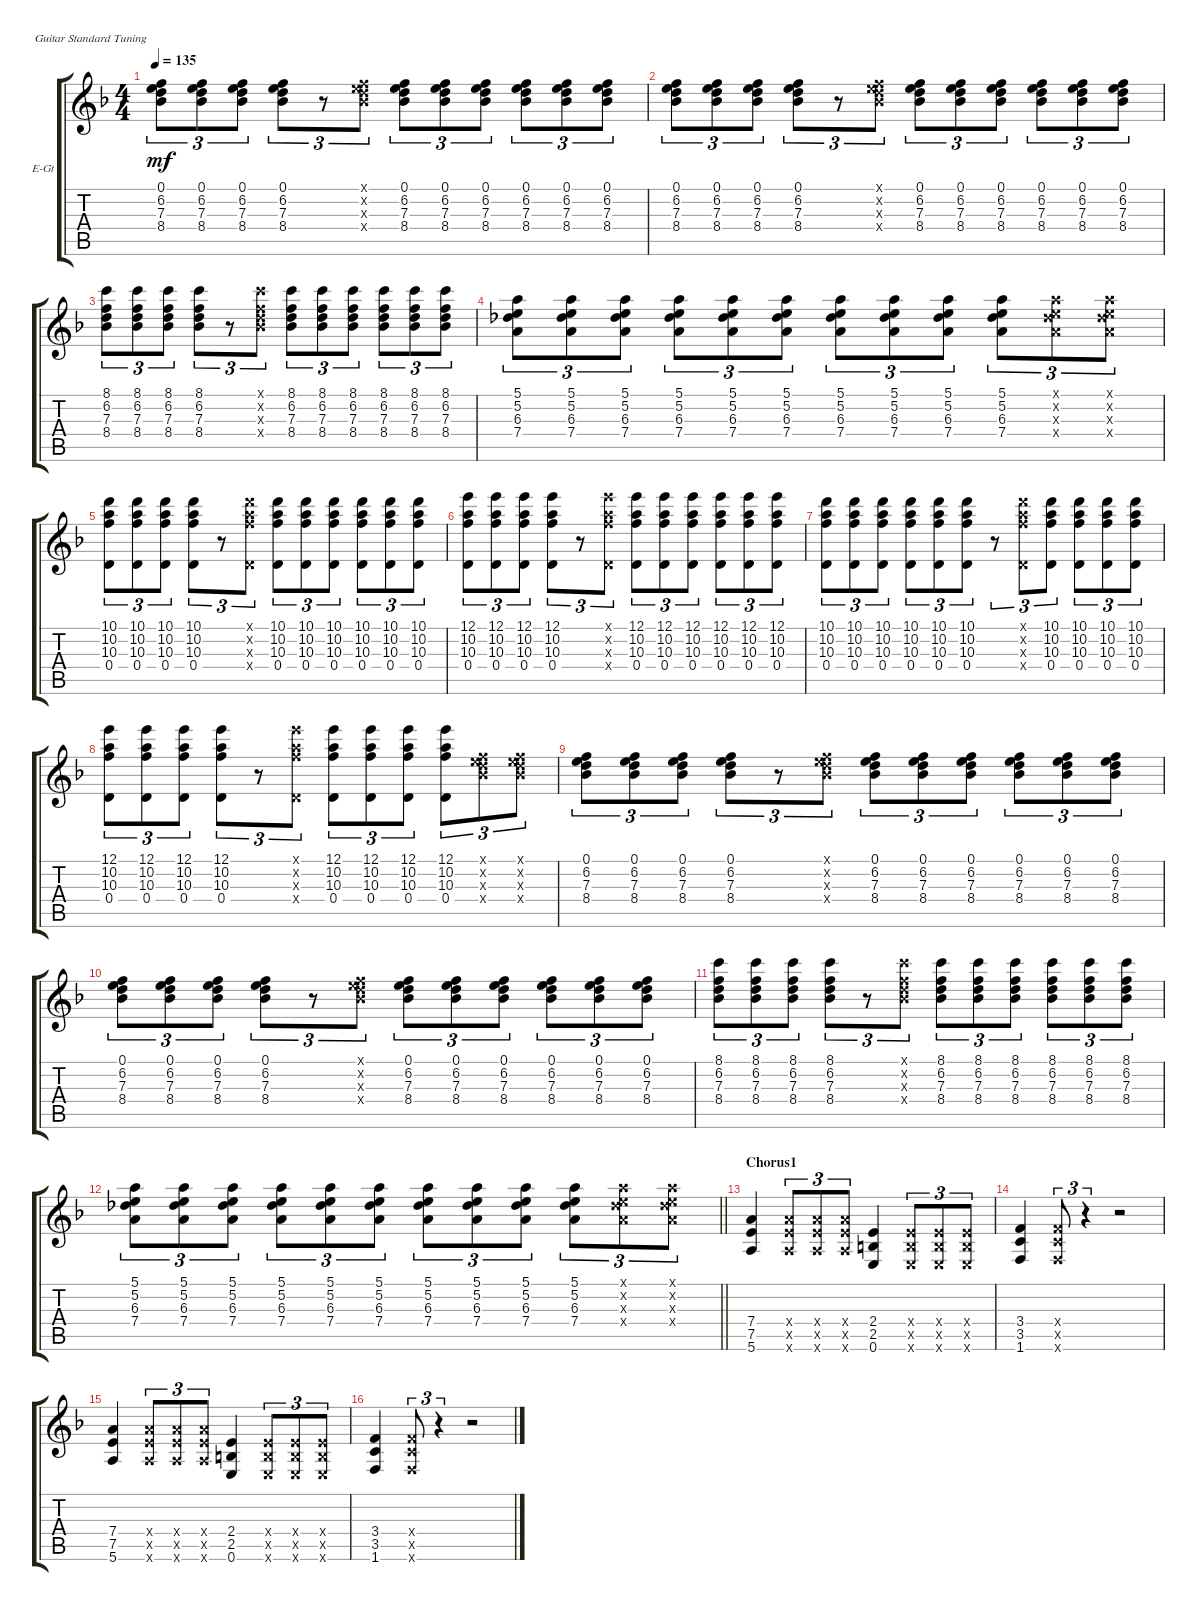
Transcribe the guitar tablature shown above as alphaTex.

\bracketExtendMode groupsimilarinstruments
\firstSystemTrackNameOrientation horizontal
\otherSystemsTrackNameOrientation horizontal
\track ("guitar drive (Rodion Kravkl)" "E-Gt") {instrument electricguitarclean}
\staff {score tabs}
\tuning (E4 B3 G3 D3 A2 E2)
\ts (4 4)
\tempo 135
\clef g2
\scale
0.333333
\ks dminor
(0.1 6.2 7.3 8.4).8{tu (3 2) dy mf} (0.1 6.2 7.3 8.4).8{tu (3 2)} (0.1 6.2 7.3 8.4).8{tu (3 2)} (0.1 6.2 7.3 8.4).8{tu (3 2)} r.8{tu (3 2)} (0.1{x} 6.2{x} 7.3{x} 8.4{x}).8{tu (3 2)} (0.1 6.2 7.3 8.4).8{tu (3 2)} (0.1 6.2 7.3 8.4).8{tu (3 2)} (0.1 6.2 7.3 8.4).8{tu (3 2)} (0.1 6.2 7.3 8.4).8{tu (3 2)} (0.1 6.2 7.3 8.4).8{tu (3 2)} (0.1 6.2 7.3 8.4).8{tu (3 2)} |
\scale
0.333333 (0.1 6.2 7.3 8.4).8{tu (3 2)} (0.1 6.2 7.3 8.4).8{tu (3 2)} (0.1 6.2 7.3 8.4).8{tu (3 2)} (0.1 6.2 7.3 8.4).8{tu (3 2)} r.8{tu (3 2)} (0.1{x} 6.2{x} 7.3{x} 8.4{x}).8{tu (3 2)} (0.1 6.2 7.3 8.4).8{tu (3 2)} (0.1 6.2 7.3 8.4).8{tu (3 2)} (0.1 6.2 7.3 8.4).8{tu (3 2)} (0.1 6.2 7.3 8.4).8{tu (3 2)} (0.1 6.2 7.3 8.4).8{tu (3 2)} (0.1 6.2 7.3 8.4).8{tu (3 2)} |
\scale
0.333333 (8.1 6.2 7.3 8.4).8{tu (3 2)} (8.1 6.2 7.3 8.4).8{tu (3 2)} (8.1 6.2 7.3 8.4).8{tu (3 2)} (8.1 6.2 7.3 8.4).8{tu (3 2)} r.8{tu (3 2)} (8.1{x} 6.2{x} 7.3{x} 8.4{x}).8{tu (3 2)} (8.1 6.2 7.3 8.4).8{tu (3 2)} (8.1 6.2 7.3 8.4).8{tu (3 2)} (8.1 6.2 7.3 8.4).8{tu (3 2)} (8.1 6.2 7.3 8.4).8{tu (3 2)} (8.1 6.2 7.3 8.4).8{tu (3 2)} (8.1 6.2 7.3 8.4).8{tu (3 2)} |
\scale
0.333333 (5.1 5.2 6.3 7.4).8{tu (3 2)} (5.1 5.2 6.3 7.4).8{tu (3 2)} (5.1 5.2 6.3 7.4).8{tu (3 2)} (5.1 5.2 6.3 7.4).8{tu (3 2)} (5.1 5.2 6.3 7.4).8{tu (3 2)} (5.1 5.2 6.3 7.4).8{tu (3 2)} (5.1 5.2 6.3 7.4).8{tu (3 2)} (5.1 5.2 6.3 7.4).8{tu (3 2)} (5.1 5.2 6.3 7.4).8{tu (3 2)} (5.1 5.2 6.3 7.4).8{tu (3 2)} (5.1{x} 5.2{x} 6.3{x} 7.4{x}).8{tu (3 2)} (5.1{x} 5.2{x} 6.3{x} 7.4{x}).8{tu (3 2)} |
\scale
0.333333 (10.1 10.2 10.3 0.4).8{tu (3 2)} (10.1 10.2 10.3 0.4).8{tu (3 2)} (10.1 10.2 10.3 0.4).8{tu (3 2)} (10.3 10.2 10.1 0.4).8{tu (3 2)} r.8{tu (3 2)} (0.4{x} 10.3{x} 10.2{x} 10.1{x}).8{tu (3 2)} (10.1 10.2 10.3 0.4).8{tu (3 2)} (10.1 10.2 10.3 0.4).8{tu (3 2)} (10.1 10.2 10.3 0.4).8{tu (3 2)} (10.1 10.2 10.3 0.4).8{tu (3 2)} (10.1 10.2 10.3 0.4).8{tu (3 2)} (10.1 10.2 10.3 0.4).8{tu (3 2)} |
\scale
0.333333 (12.1 10.2 10.3 0.4).8{tu (3 2)} (12.1 10.2 10.3 0.4).8{tu (3 2)} (12.1 10.2 10.3 0.4).8{tu (3 2)} (12.1 10.2 10.3 0.4).8{tu (3 2)} r.8{tu (3 2)} (0.4{x} 10.3{x} 10.2{x} 12.1{x}).8{tu (3 2)} (12.1 10.2 10.3 0.4).8{tu (3 2)} (12.1 10.2 10.3 0.4).8{tu (3 2)} (12.1 10.2 10.3 0.4).8{tu (3 2)} (12.1 10.2 10.3 0.4).8{tu (3 2)} (12.1 10.2 10.3 0.4).8{tu (3 2)} (12.1 10.2 10.3 0.4).8{tu (3 2)} |
\scale
0.333333 (10.1 10.2 10.3 0.4).8{tu (3 2)} (10.1 10.2 10.3 0.4).8{tu (3 2)} (10.1 10.2 10.3 0.4).8{tu (3 2)} (10.1 10.2 10.3 0.4).8{tu (3 2)} (10.1 10.2 10.3 0.4).8{tu (3 2)} (10.1 10.2 10.3 0.4).8{tu (3 2)} r.8{tu (3 2)} (0.4{x} 10.3{x} 10.2{x} 10.1{x}).8{tu (3 2)} (10.1 10.2 10.3 0.4).8{tu (3 2)} (10.1 10.2 10.3 0.4).8{tu (3 2)} (10.1 10.2 10.3 0.4).8{tu (3 2)} (10.1 10.2 10.3 0.4).8{tu (3 2)} |
\scale
0.333333 (12.1 10.2 10.3 0.4).8{tu (3 2)} (12.1 10.2 10.3 0.4).8{tu (3 2)} (12.1 10.2 10.3 0.4).8{tu (3 2)} (12.1 10.2 10.3 0.4).8{tu (3 2)} r.8{tu (3 2)} (12.1{x} 10.2{x} 10.3{x} 0.4{x}).8{tu (3 2)} (12.1 10.2 10.3 0.4).8{tu (3 2)} (12.1 10.2 10.3 0.4).8{tu (3 2)} (12.1 10.2 10.3 0.4).8{tu (3 2)} (12.1 10.2 10.3 0.4).8{tu (3 2)} (0.1{x} 6.2{x} 7.3{x} 8.4{x}).8{tu (3 2)} (0.1{x} 6.2{x} 7.3{x} 8.4{x}).8{tu (3 2)} |
\scale
0.333333 (0.1 6.2 7.3 8.4).8{tu (3 2)} (0.1 6.2 7.3 8.4).8{tu (3 2)} (0.1 6.2 7.3 8.4).8{tu (3 2)} (0.1 6.2 7.3 8.4).8{tu (3 2)} r.8{tu (3 2)} (0.1{x} 6.2{x} 7.3{x} 8.4{x}).8{tu (3 2)} (0.1 6.2 7.3 8.4).8{tu (3 2)} (0.1 6.2 7.3 8.4).8{tu (3 2)} (0.1 6.2 7.3 8.4).8{tu (3 2)} (0.1 6.2 7.3 8.4).8{tu (3 2)} (0.1 6.2 7.3 8.4).8{tu (3 2)} (0.1 6.2 7.3 8.4).8{tu (3 2)} |
\scale
0.333333 (0.1 6.2 7.3 8.4).8{tu (3 2)} (0.1 6.2 7.3 8.4).8{tu (3 2)} (0.1 6.2 7.3 8.4).8{tu (3 2)} (0.1 6.2 7.3 8.4).8{tu (3 2)} r.8{tu (3 2)} (0.1{x} 6.2{x} 7.3{x} 8.4{x}).8{tu (3 2)} (0.1 6.2 7.3 8.4).8{tu (3 2)} (0.1 6.2 7.3 8.4).8{tu (3 2)} (0.1 6.2 7.3 8.4).8{tu (3 2)} (0.1 6.2 7.3 8.4).8{tu (3 2)} (0.1 6.2 7.3 8.4).8{tu (3 2)} (0.1 6.2 7.3 8.4).8{tu (3 2)} |
\scale
0.333333 (8.1 6.2 7.3 8.4).8{tu (3 2)} (8.1 6.2 7.3 8.4).8{tu (3 2)} (8.1 6.2 7.3 8.4).8{tu (3 2)} (8.1 6.2 7.3 8.4).8{tu (3 2)} r.8{tu (3 2)} (8.1{x} 6.2{x} 7.3{x} 8.4{x}).8{tu (3 2)} (8.1 6.2 7.3 8.4).8{tu (3 2)} (8.1 6.2 7.3 8.4).8{tu (3 2)} (8.1 6.2 7.3 8.4).8{tu (3 2)} (8.1 6.2 7.3 8.4).8{tu (3 2)} (8.1 6.2 7.3 8.4).8{tu (3 2)} (8.1 6.2 7.3 8.4).8{tu (3 2)} |
\scale
0.333333
\barLineRight lightlight
(5.1 5.2 6.3 7.4).8{tu (3 2)} (5.1 5.2 6.3 7.4).8{tu (3 2)} (5.1 5.2 6.3 7.4).8{tu (3 2)} (5.1 5.2 6.3 7.4).8{tu (3 2)} (5.1 5.2 6.3 7.4).8{tu (3 2)} (5.1 5.2 6.3 7.4).8{tu (3 2)} (5.1 5.2 6.3 7.4).8{tu (3 2)} (5.1 5.2 6.3 7.4).8{tu (3 2)} (5.1 5.2 6.3 7.4).8{tu (3 2)} (5.1 5.2 6.3 7.4).8{tu (3 2)} (5.1{x} 5.2{x} 6.3{x} 7.4{x}).8{tu (3 2)} (5.1{x} 5.2{x} 6.3{x} 7.4{x}).8{tu (3 2)} |
\section ("" "Chorus1")
\scale
0.333333 (7.4 7.5 5.6).4 (7.4{x} 7.5{x} 5.6{x}).8{tu (3 2)} (7.4{x} 7.5{x} 5.6{x}).8{tu (3 2)} (7.4{x} 7.5{x} 5.6{x}).8{tu (3 2)} (2.4 2.5 0.6).4 (0.6{x} 2.5{x} 2.4{x}).8{tu (3 2)} (2.4{x} 2.5{x} 0.6{x}).8{tu (3 2)} (2.4{x} 2.5{x} 0.6{x}).8{tu (3 2)} |
\scale
0.333333 (3.4 3.5 1.6).4 (1.6{x} 3.5{x} 3.4{x}).8{tu (3 2)} r.4{tu (3 2)} r.2 |
\scale
0.333333 (7.4 7.5 5.6).4 (7.4{x} 7.5{x} 5.6{x}).8{tu (3 2)} (7.4{x} 7.5{x} 5.6{x}).8{tu (3 2)} (7.4{x} 7.5{x} 5.6{x}).8{tu (3 2)} (2.4 2.5 0.6).4 (0.6{x} 2.5{x} 2.4{x}).8{tu (3 2)} (2.4{x} 2.5{x} 0.6{x}).8{tu (3 2)} (2.4{x} 2.5{x} 0.6{x}).8{tu (3 2)} |
\scale
0.333333 (3.4 3.5 1.6).4 (1.6{x} 3.5{x} 3.4{x}).8{tu (3 2)} r.4{tu (3 2)} r.2
